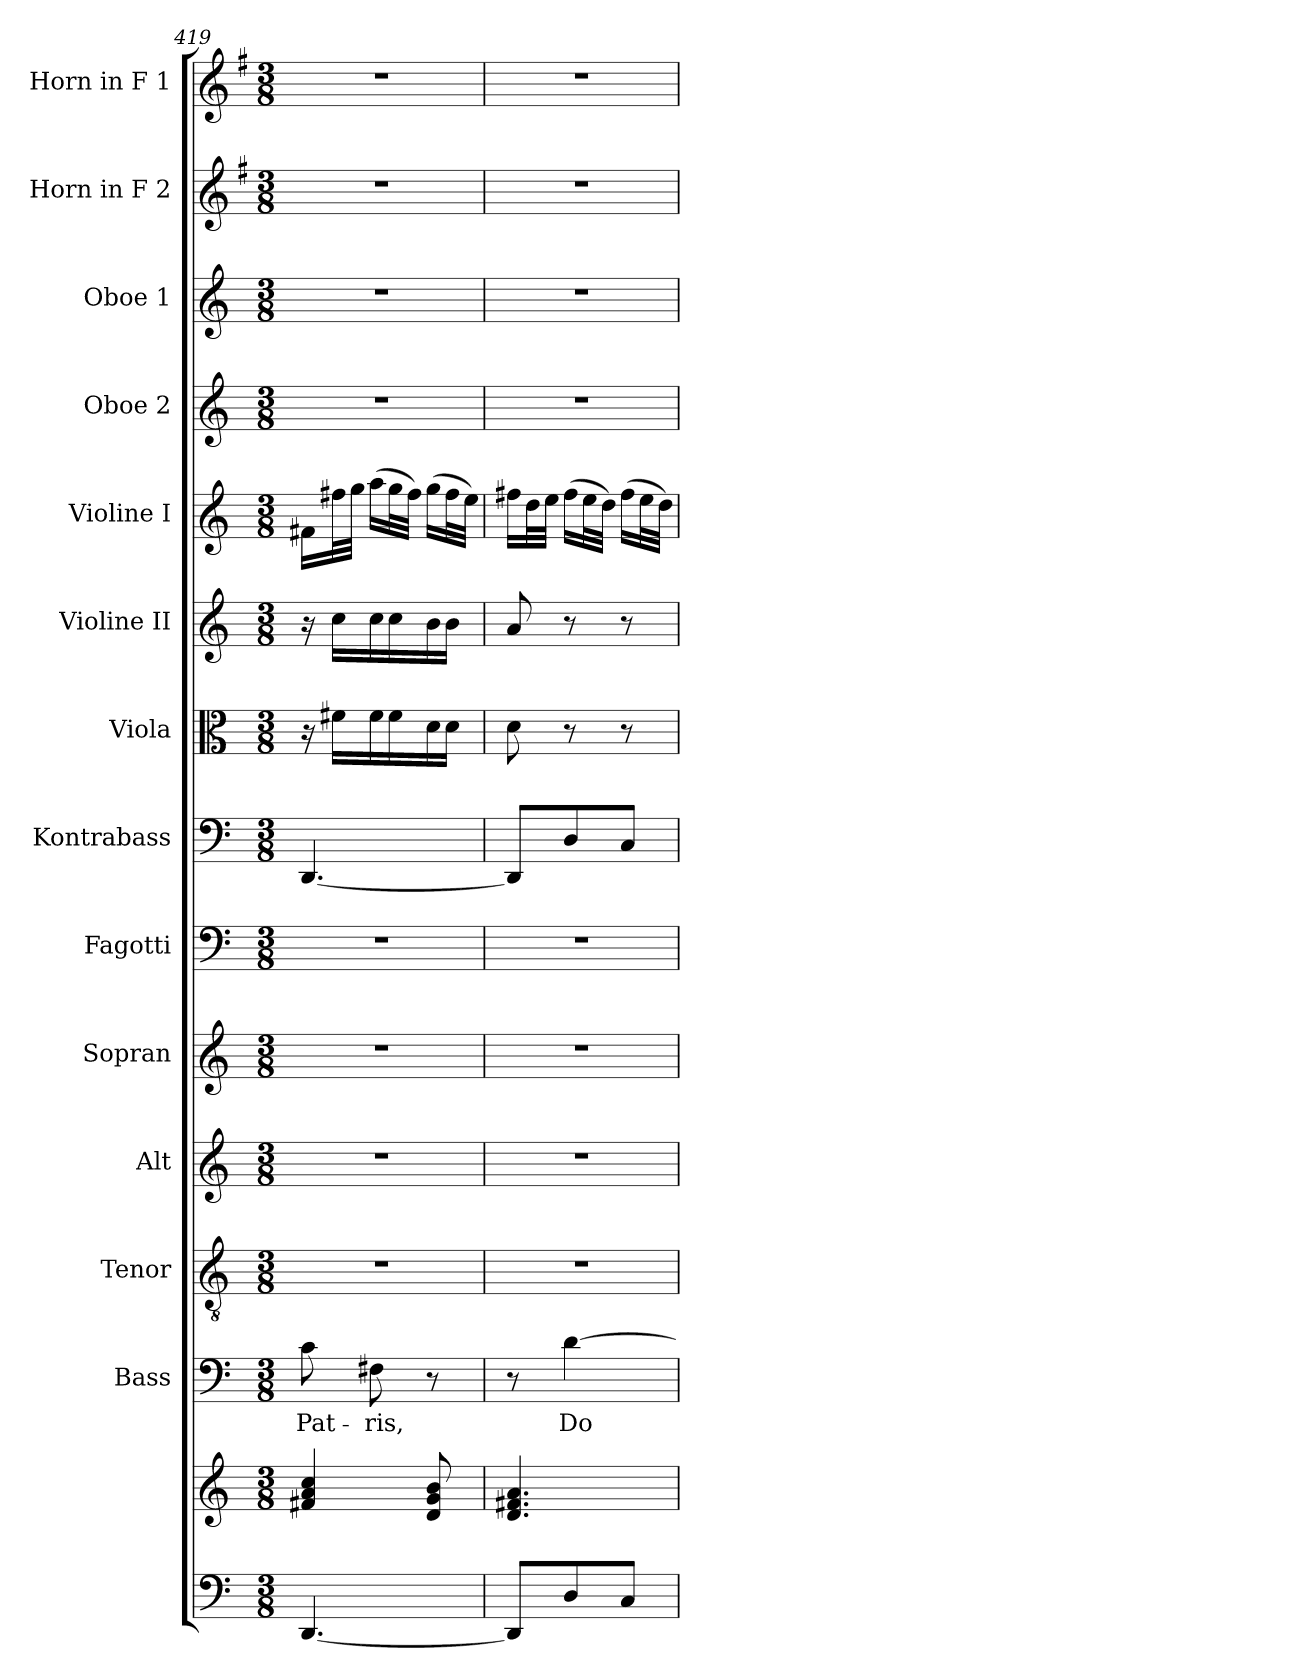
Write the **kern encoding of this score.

**kern	**kern	**kern	**text	**kern	**kern	**kern	**kern	**kern	**kern	**kern	**kern	**kern	**kern	**kern	**kern
*part14	*part14	*part13	*part13	*part12	*part11	*part10	*part9	*part8	*part7	*part6	*part5	*part4	*part3	*part2	*part1
*staff15	*staff14	*staff13	*staff13	*staff12	*staff11	*staff10	*staff9	*staff8	*staff7	*staff6	*staff5	*staff4	*staff3	*staff2	*staff1
*	*	*I"Bass	*	*I"Tenor	*I"Alt	*I"Sopran	*I"Fagotti	*I"Kontrabass	*I"Viola	*I"Violine II	*I"Violine I	*I"Oboe 2	*I"Oboe 1	*I"Horn in F 2	*I"Horn in F 1
*	*	*I'B.	*	*I'T.	*I'A.	*I'S.	*I'Fg.	*I'Kb.	*I'Vla.	*I'Vl. II	*I'Vl. I	*I'Ob. 2	*I'Ob. 1	*	*
*clefF4	*clefG2	*clefF4	*	*clefGv2	*clefG2	*clefG2	*clefF4	*clefF4	*clefC3	*clefG2	*clefG2	*clefG2	*clefG2	*clefG2	*clefG2
*	*	*	*	*	*	*	*	*ITrd7c12	*	*	*	*	*	*ITrd4c7	*ITrd4c7
*k[]	*k[]	*k[]	*	*k[]	*k[]	*k[]	*k[]	*k[]	*k[]	*k[]	*k[]	*k[]	*k[]	*k[]	*k[]
*C:	*C:	*C:	*	*C:	*C:	*C:	*C:	*C:	*C:	*C:	*C:	*C:	*C:	*C:	*C:
*M3/8	*M3/8	*M3/8	*	*M3/8	*M3/8	*M3/8	*M3/8	*M3/8	*M3/8	*M3/8	*M3/8	*M3/8	*M3/8	*M3/8	*M3/8
=419	=419	=419	=419	=419	=419	=419	=419	=419	=419	=419	=419	=419	=419	=419	=419
!	!	!	!LO:LY:b	!	!	!	!	!	!	!	!	!	!	!	!
[4.DD/	4f#X/ 4a/ 4cc/	8c\	Pat-	4.r	4.r	4.r	4.r	[4.DDD/	16r	16r	16f#X\LL	4.r	4.r	4.r	4.r
.	.	.	.	.	.	.	.	.	16f#X\LL	16cc\LL	32ff#X\L	.	.	.	.
.	.	.	.	.	.	.	.	.	.	.	32gg\JJJ	.	.	.	.
!	!	!	!LO:LY:b	!	!	!	!	!	!	!	!	!	!	!	!
.	.	8F#X\	-ris,	.	.	.	.	.	16f#\	16cc\	(>16aa\LL	.	.	.	.
.	.	.	.	.	.	.	.	.	16f#\	16cc\	32gg\L	.	.	.	.
.	.	.	.	.	.	.	.	.	.	.	32ff#\JJJ)	.	.	.	.
.	8d/ 8g/ 8b/	8r	.	.	.	.	.	.	16d\	16b\	(>16gg\LL	.	.	.	.
.	.	.	.	.	.	.	.	.	16d\JJ	16b\JJ	32ff#\L	.	.	.	.
.	.	.	.	.	.	.	.	.	.	.	32ee\JJJ)	.	.	.	.
=420	=420	=420	=420	=420	=420	=420	=420	=420	=420	=420	=420	=420	=420	=420	=420
8DD/L]	4.d/ 4.f#X/ 4.a/	8r	.	4.r	4.r	4.r	4.r	8DDD/L]	8d\	8a/	16ff#X\LL	4.r	4.r	4.r	4.r
.	.	.	.	.	.	.	.	.	.	.	32dd\L	.	.	.	.
.	.	.	.	.	.	.	.	.	.	.	32ee\JJJ	.	.	.	.
!	!	!	!LO:LY:b	!	!	!	!	!	!	!	!	!	!	!	!
8D/	.	[4d\	Do-	.	.	.	.	8DD/	8r	8r	(>16ff#\LL	.	.	.	.
.	.	.	.	.	.	.	.	.	.	.	32ee\L	.	.	.	.
.	.	.	.	.	.	.	.	.	.	.	32dd\JJJ)	.	.	.	.
8C/J	.	.	.	.	.	.	.	8CC/J	8r	8r	(>16ff#\LL	.	.	.	.
.	.	.	.	.	.	.	.	.	.	.	32ee\L	.	.	.	.
.	.	.	.	.	.	.	.	.	.	.	32dd\JJJ)	.	.	.	.
=	=	=	=	=	=	=	=	=	=	=	=	=	=	=	=
*-	*-	*-	*-	*-	*-	*-	*-	*-	*-	*-	*-	*-	*-	*-	*-
